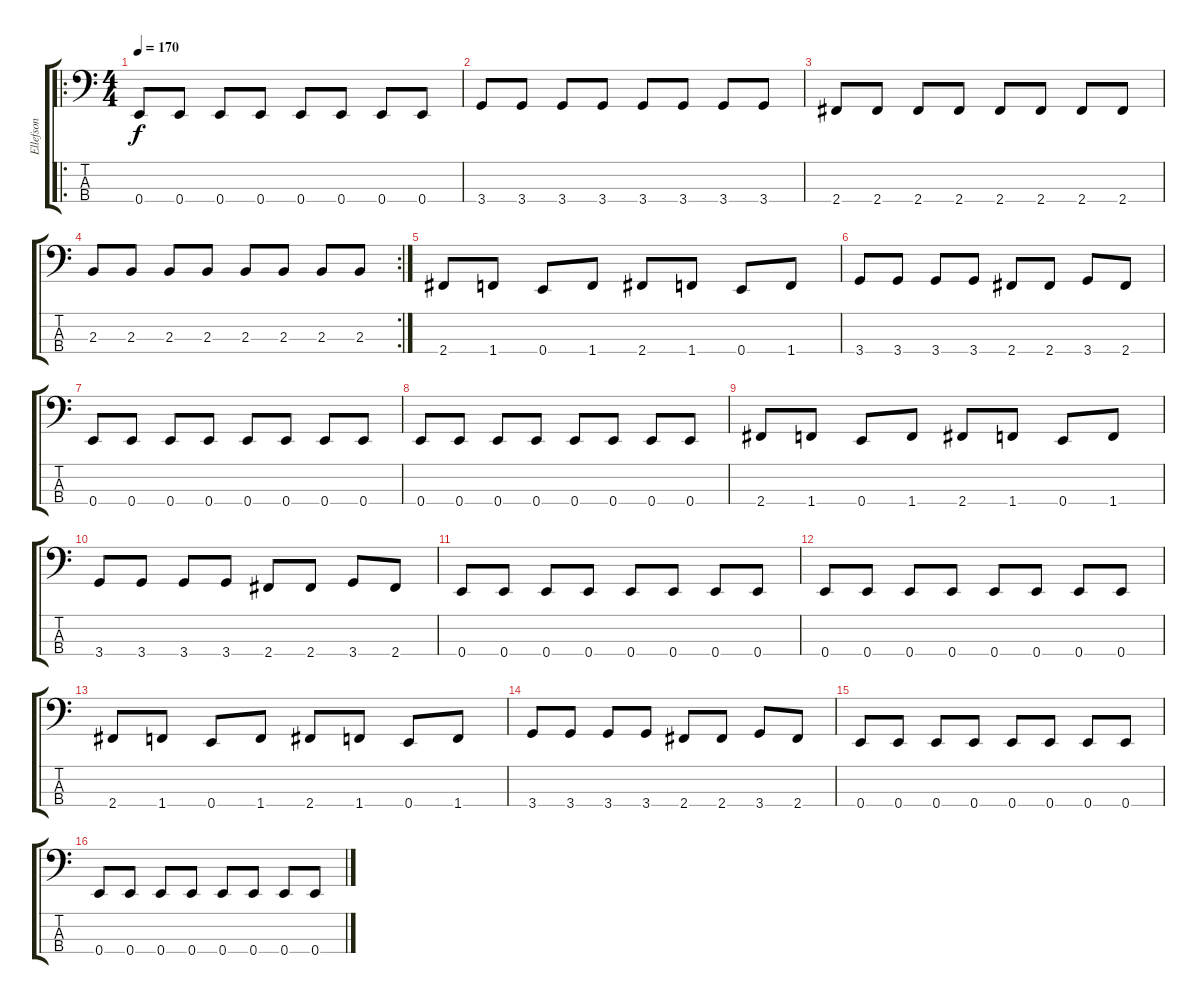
\track ("Ellefson" "Ellefson") {instrument electricbasspick}
\staff {score tabs}
\tuning (G2 D2 A1 E1) {hide}
\ro
\ts (4 4)
\tempo 170
\clef f4
\ks c
0.4.8{dy f} 0.4.8 0.4.8 0.4.8 0.4.8 0.4.8 0.4.8 0.4.8 |
3.4.8 3.4.8 3.4.8 3.4.8 3.4.8 3.4.8 3.4.8 3.4.8 |
2.4.8 2.4.8 2.4.8 2.4.8 2.4.8 2.4.8 2.4.8 2.4.8 |
\rc 2
2.3.8 2.3.8 2.3.8 2.3.8 2.3.8 2.3.8 2.3.8 2.3.8 |
2.4.8 1.4.8 0.4.8 1.4.8 2.4.8 1.4.8 0.4.8 1.4.8 |
3.4.8 3.4.8 3.4.8 3.4.8 2.4.8 2.4.8 3.4.8 2.4.8 |
0.4.8 0.4.8 0.4.8 0.4.8 0.4.8 0.4.8 0.4.8 0.4.8 |
0.4.8 0.4.8 0.4.8 0.4.8 0.4.8 0.4.8 0.4.8 0.4.8 |
2.4.8 1.4.8 0.4.8 1.4.8 2.4.8 1.4.8 0.4.8 1.4.8 |
3.4.8 3.4.8 3.4.8 3.4.8 2.4.8 2.4.8 3.4.8 2.4.8 |
0.4.8 0.4.8 0.4.8 0.4.8 0.4.8 0.4.8 0.4.8 0.4.8 |
0.4.8 0.4.8 0.4.8 0.4.8 0.4.8 0.4.8 0.4.8 0.4.8 |
2.4.8 1.4.8 0.4.8 1.4.8 2.4.8 1.4.8 0.4.8 1.4.8 |
3.4.8 3.4.8 3.4.8 3.4.8 2.4.8 2.4.8 3.4.8 2.4.8 |
0.4.8 0.4.8 0.4.8 0.4.8 0.4.8 0.4.8 0.4.8 0.4.8 |
0.4.8 0.4.8 0.4.8 0.4.8 0.4.8 0.4.8 0.4.8 0.4.8
